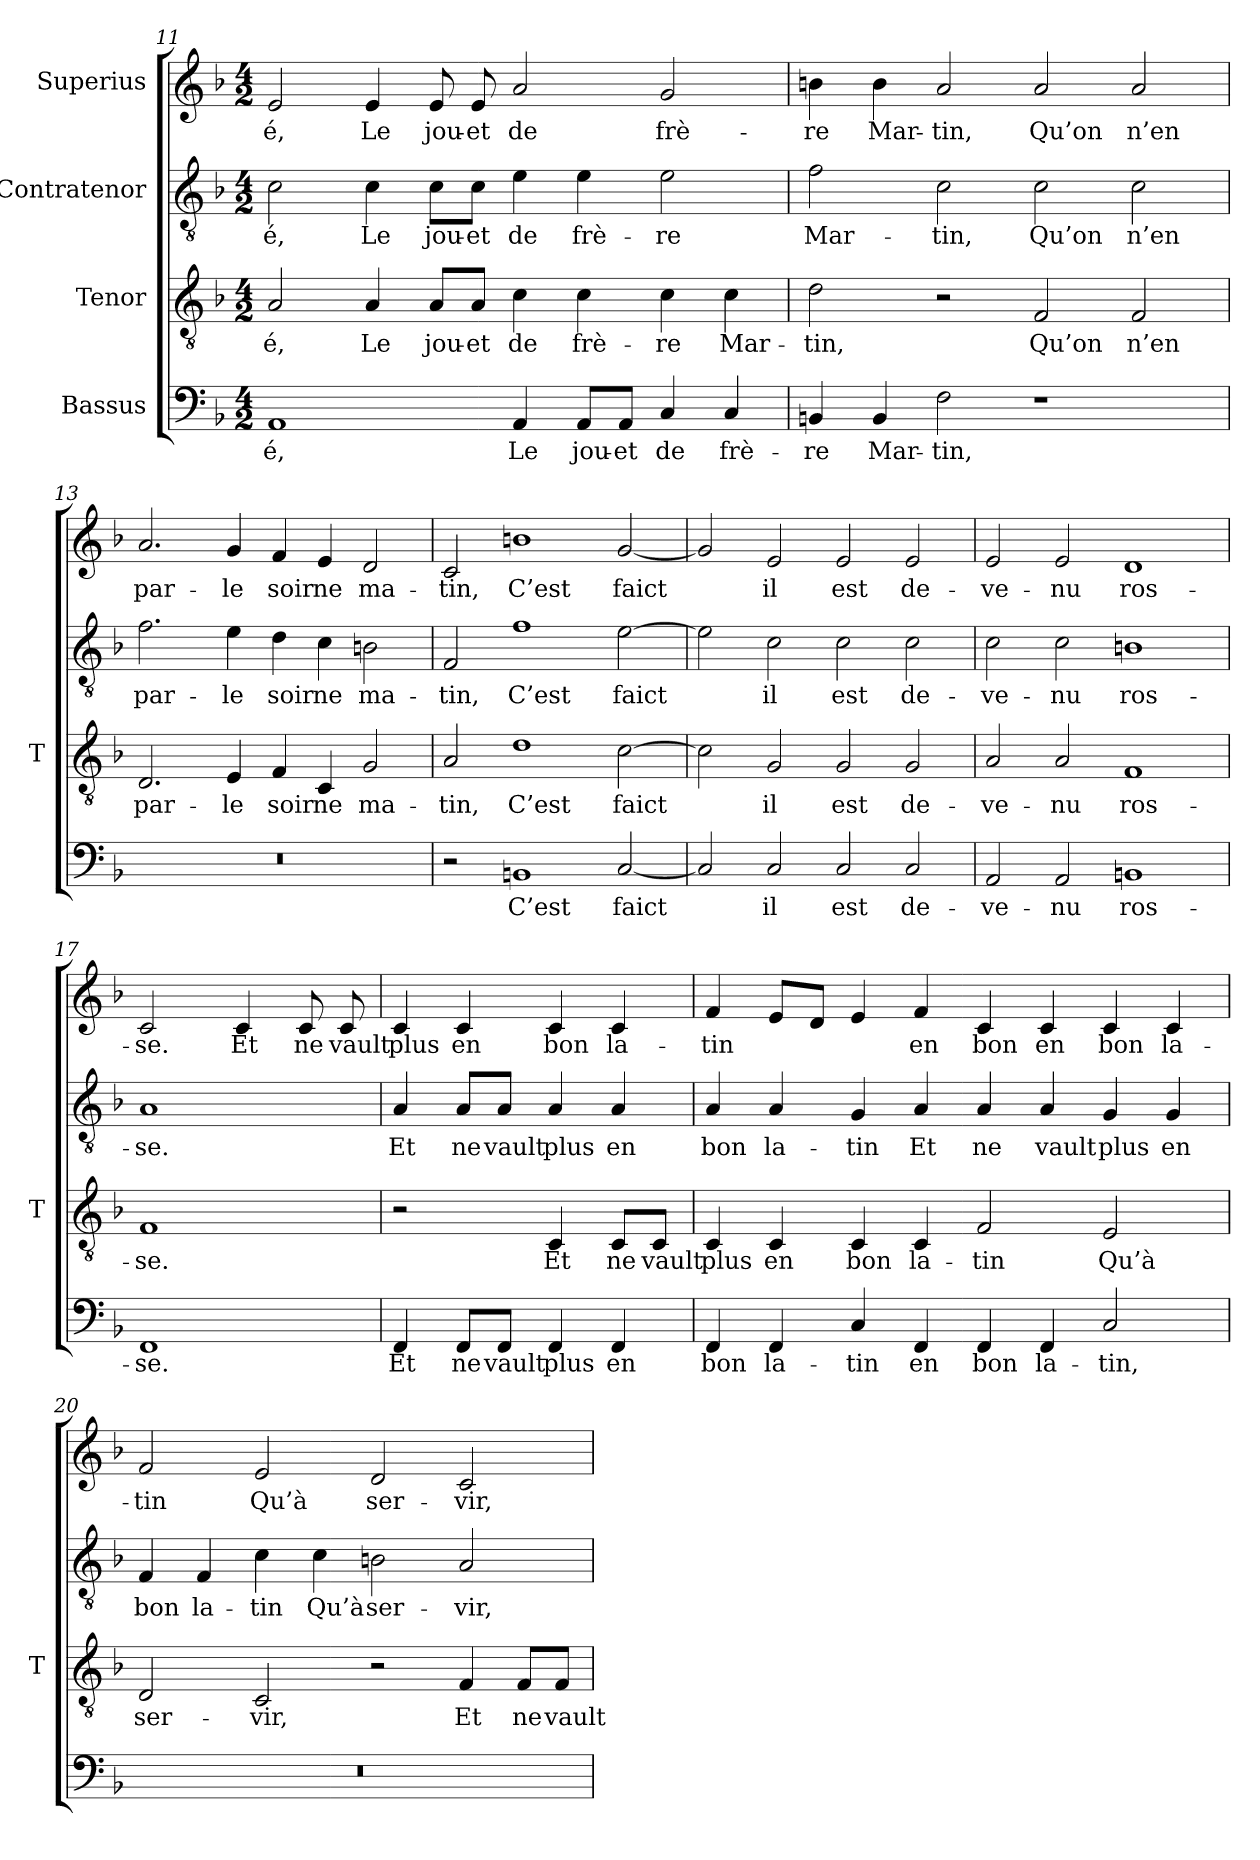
**kern	**text	**kern	**text	**kern	**text	**kern	**text
*part4	*part4	*part3	*part3	*part2	*part2	*part1	*part1
*staff4	*staff4	*staff3	*staff3	*staff2	*staff2	*staff1	*staff1
*I"Bassus	*	*I"Tenor	*	*I"Contratenor	*	*I"Superius	*
*	*	*I'T	*	*	*	*	*
*clefF4	*	*clefGv2	*	*clefGv2	*	*clefG2	*
*k[b-]	*	*k[b-]	*	*k[b-]	*	*k[b-]	*
*F:	*	*F:	*	*F:	*	*F:	*
*M4/2	*	*M4/2	*	*M4/2	*	*M4/2	*
=11	=11	=11	=11	=11	=11	=11	=11
1AA	-é,	2A	-é,	2c	-é,	2e	-é,
.	.	4A	-Le	4c	-Le	4e	-Le
.	.	8A/L	jou-	8c\L	jou-	8e	jou-
.	.	8A/J	-et	8c\J	-et	8e	-et
4AA	-Le	4c	-de	4e	-de	2a	-de
8AA/L	jou-	4c	frè-	4e	frè-	.	.
8AA/J	-et	.	.	.	.	.	.
4C	-de	4c	-re	2e	-re	2g	frè-
4C	frè-	4c	Mar-	.	.	.	.
!!LO:PB:g=z
=12	=12	=12	=12	=12	=12	=12	=12
4BBn	-re	2d	-tin,	2f	Mar-	4bn	-re
4BB	Mar-	.	.	.	.	4b	Mar-
2F	-tin,	2r	.	2c	-tin,	2a	-tin,
1r	.	2F	-Qu’on	2c	-Qu’on	2a	-Qu’on
.	.	2F	-n’en	2c	-n’en	2a	-n’en
=13	=13	=13	=13	=13	=13	=13	=13
0r	.	2.D	par-	2.f	par-	2.a	par-
.	.	4E	-le	4e	-le	4g	-le
.	.	4F	-soir	4d	-soir	4f	-soir
.	.	4C	-ne	4c	-ne	4e	-ne
.	.	2G	ma-	2Bn	ma-	2d	ma-
=14	=14	=14	=14	=14	=14	=14	=14
2r	.	2A	-tin,	2F	-tin,	2c	-tin,
1BBn	-C’est	1d	-C’est	1f	-C’est	1bn	-C’est
[2C	-faict	[2c	-faict	[2e	-faict	[2g	-faict
=15	=15	=15	=15	=15	=15	=15	=15
2C]	.	2c]	.	2e]	.	2g]	.
2C	-il	2G	-il	2c	-il	2e	-il
2C	-est	2G	-est	2c	-est	2e	-est
2C	de-	2G	de-	2c	de-	2e	de-
=16	=16	=16	=16	=16	=16	=16	=16
2AA	ve-	2A	ve-	2c	ve-	2e	ve-
2AA	-nu	2A	-nu	2c	-nu	2e	-nu
1BBn	ros-	1F	ros-	1Bn	ros-	1d	ros-
!!LO:LB:g=z
=17	=17	=17	=17	=17	=17	=17	=17
1FF	-se.	1F	-se.	1A	-se.	2c	-se.
.	.	.	.	.	.	4c	-Et
.	.	.	.	.	.	8c	-ne
.	.	.	.	.	.	8c	-vault
=18	=18	=18	=18	=18	=18	=18	=18
4FF	-Et	2r	.	4A	-Et	4c	-plus
8FF/L	-ne	.	.	8A/L	-ne	4c	-en
8FF/J	-vault	.	.	8A/J	-vault	.	.
4FF	-plus	4C	-Et	4A	-plus	4c	-bon
4FF	-en	8C/L	-ne	4A	-en	4c	la-
.	.	8C/J	-vault	.	.	.	.
=19	=19	=19	=19	=19	=19	=19	=19
4FF	-bon	4C	-plus	4A	-bon	4f	-tin
4FF	la-	4C	-en	4A	la-	8eL	.
.	.	.	.	.	.	8dJ	.
4C	-tin	4C	-bon	4G	-tin	4e	.
4FF	-en	4C	la-	4A	-Et	4f	-en
4FF	-bon	2F	-tin	4A	-ne	4c	-bon
4FF	la-	.	.	4A	-vault	4c	-en
2C	-tin,	2E	-Qu’à	4G	-plus	4c	-bon
.	.	.	.	4G	-en	4c	la-
=20	=20	=20	=20	=20	=20	=20	=20
0r	.	2D	ser-	4F	-bon	2f	-tin
.	.	.	.	4F	la-	.	.
.	.	2C	-vir,	4c	-tin	2e	-Qu’à
.	.	.	.	4c	-Qu’à	.	.
.	.	2r	.	2Bn	ser-	2d	ser-
.	.	4F	-Et	2A	-vir,	2c	-vir,
.	.	8F/L	-ne	.	.	.	.
.	.	8F/J	-vault	.	.	.	.
=	=	=	=	=	=	=	=
*-	*-	*-	*-	*-	*-	*-	*-
